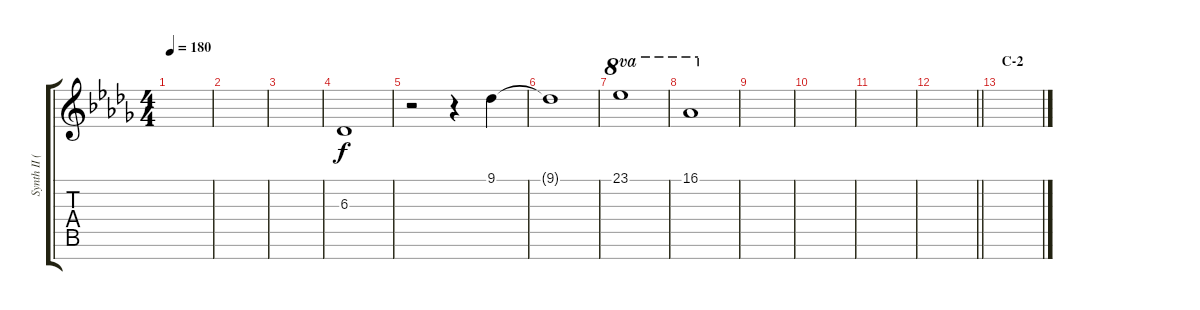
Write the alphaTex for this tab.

\track ("Synth II (Kotobuki Tsumugi)" "Synth II (") {instrument vibraphone}
\staff {score tabs}
\tuning (E4 B3 G3 D3 A2 E2 B1) {hide}
\ts (4 4)
\tempo 180
\clef g2
\ks db
|
|
|
6.3.1 |
r.2 r.4 9.1.4 |
9.1{t}.1 |
23.1.1{ot 8va} |
16.1.1{ot 8va} |
|
|
|
\barLineRight lightlight
|
\section ("" "C-2")
